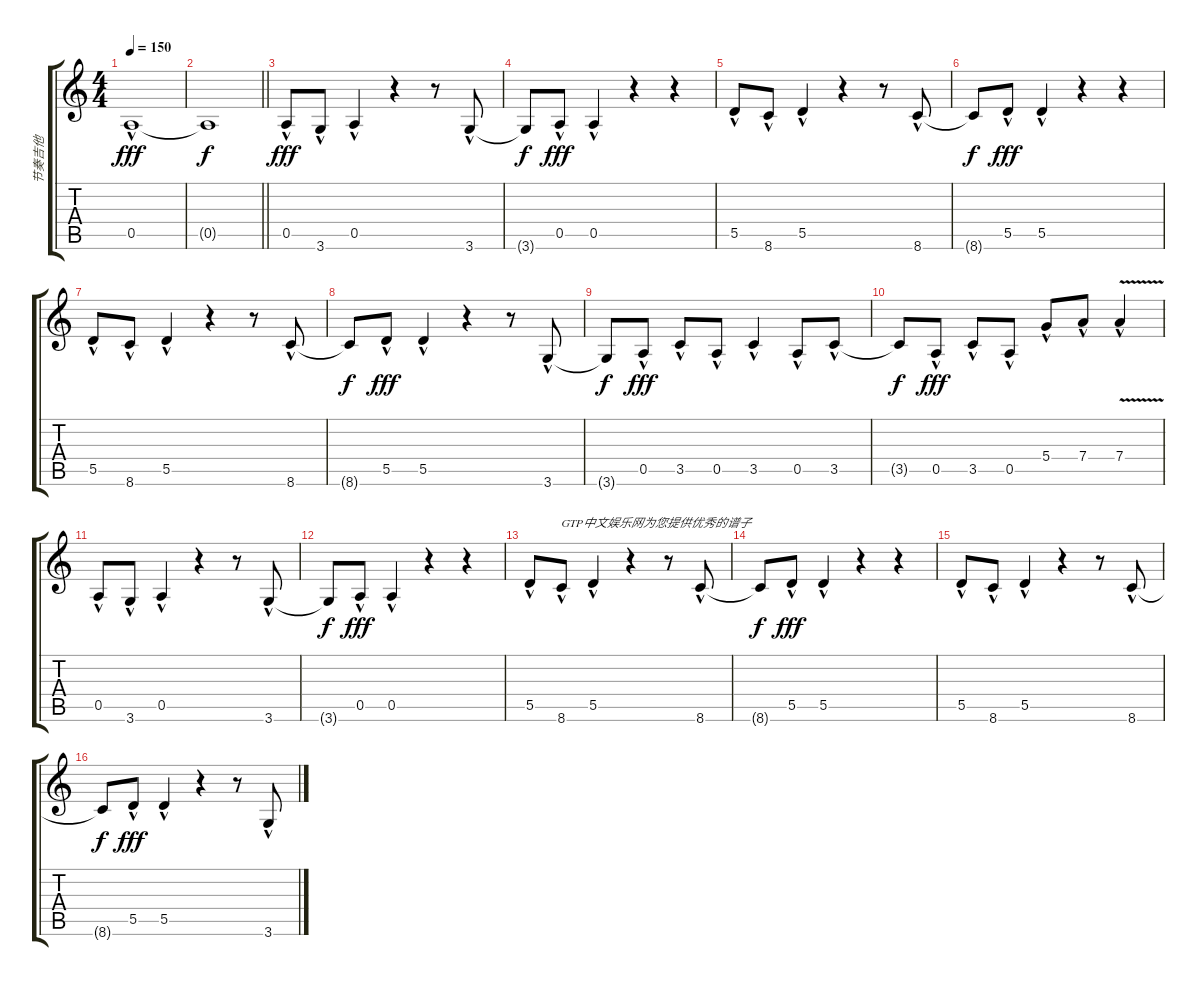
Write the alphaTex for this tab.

\track ("节奏吉他" "节奏吉他") {instrument overdrivenguitar}
\staff {score tabs}
\tuning (E4 B3 G3 D3 A2 E2) {hide}
\ts (4 4)
\tempo 150
\clef g2
\ks c
0.5{hac}.1{dy fff} |
\barLineRight lightlight
0.5{t}.1{dy f} |
0.5{hac}.8{dy fff volume 16} 3.6{hac}.8 0.5{hac}.4 r.4 r.8 3.6{hac}.8 |
3.6{t}.8{dy f} 0.5{hac}.8{dy fff} 0.5{hac}.4 r.4 r.4 |
5.5{hac}.8 8.6{hac}.8 5.5{hac}.4 r.4 r.8 8.6{hac}.8 |
8.6{t}.8{dy f} 5.5{hac}.8{dy fff} 5.5{hac}.4 r.4 r.4 |
5.5{hac}.8 8.6{hac}.8 5.5{hac}.4 r.4 r.8 8.6{hac}.8 |
8.6{t}.8{dy f} 5.5{hac}.8{dy fff} 5.5{hac}.4 r.4 r.8 3.6{hac}.8 |
3.6{t}.8{dy f} 0.5{hac}.8{dy fff} 3.5{hac}.8 0.5{hac}.8 3.5{hac}.4 0.5{hac}.8 3.5{hac}.8 |
3.5{t}.8{dy f} 0.5{hac}.8{dy fff} 3.5{hac}.8 0.5{hac}.8 5.4{hac}.8 7.4{hac}.8 7.4{v hac}.4 |
0.5{hac}.8 3.6{hac}.8 0.5{hac}.4 r.4 r.8 3.6{hac}.8 |
3.6{t}.8{dy f} 0.5{hac}.8{dy fff} 0.5{hac}.4 r.4 r.4 |
5.5{hac}.8 8.6{hac}.8{txt "GTP中文娱乐网为您提供优秀的谱子"} 5.5{hac}.4 r.4 r.8 8.6{hac}.8 |
8.6{t}.8{dy f} 5.5{hac}.8{dy fff} 5.5{hac}.4 r.4 r.4 |
5.5{hac}.8 8.6{hac}.8 5.5{hac}.4 r.4 r.8 8.6{hac}.8 |
8.6{t}.8{dy f} 5.5{hac}.8{dy fff} 5.5{hac}.4 r.4 r.8 3.6{hac}.8
